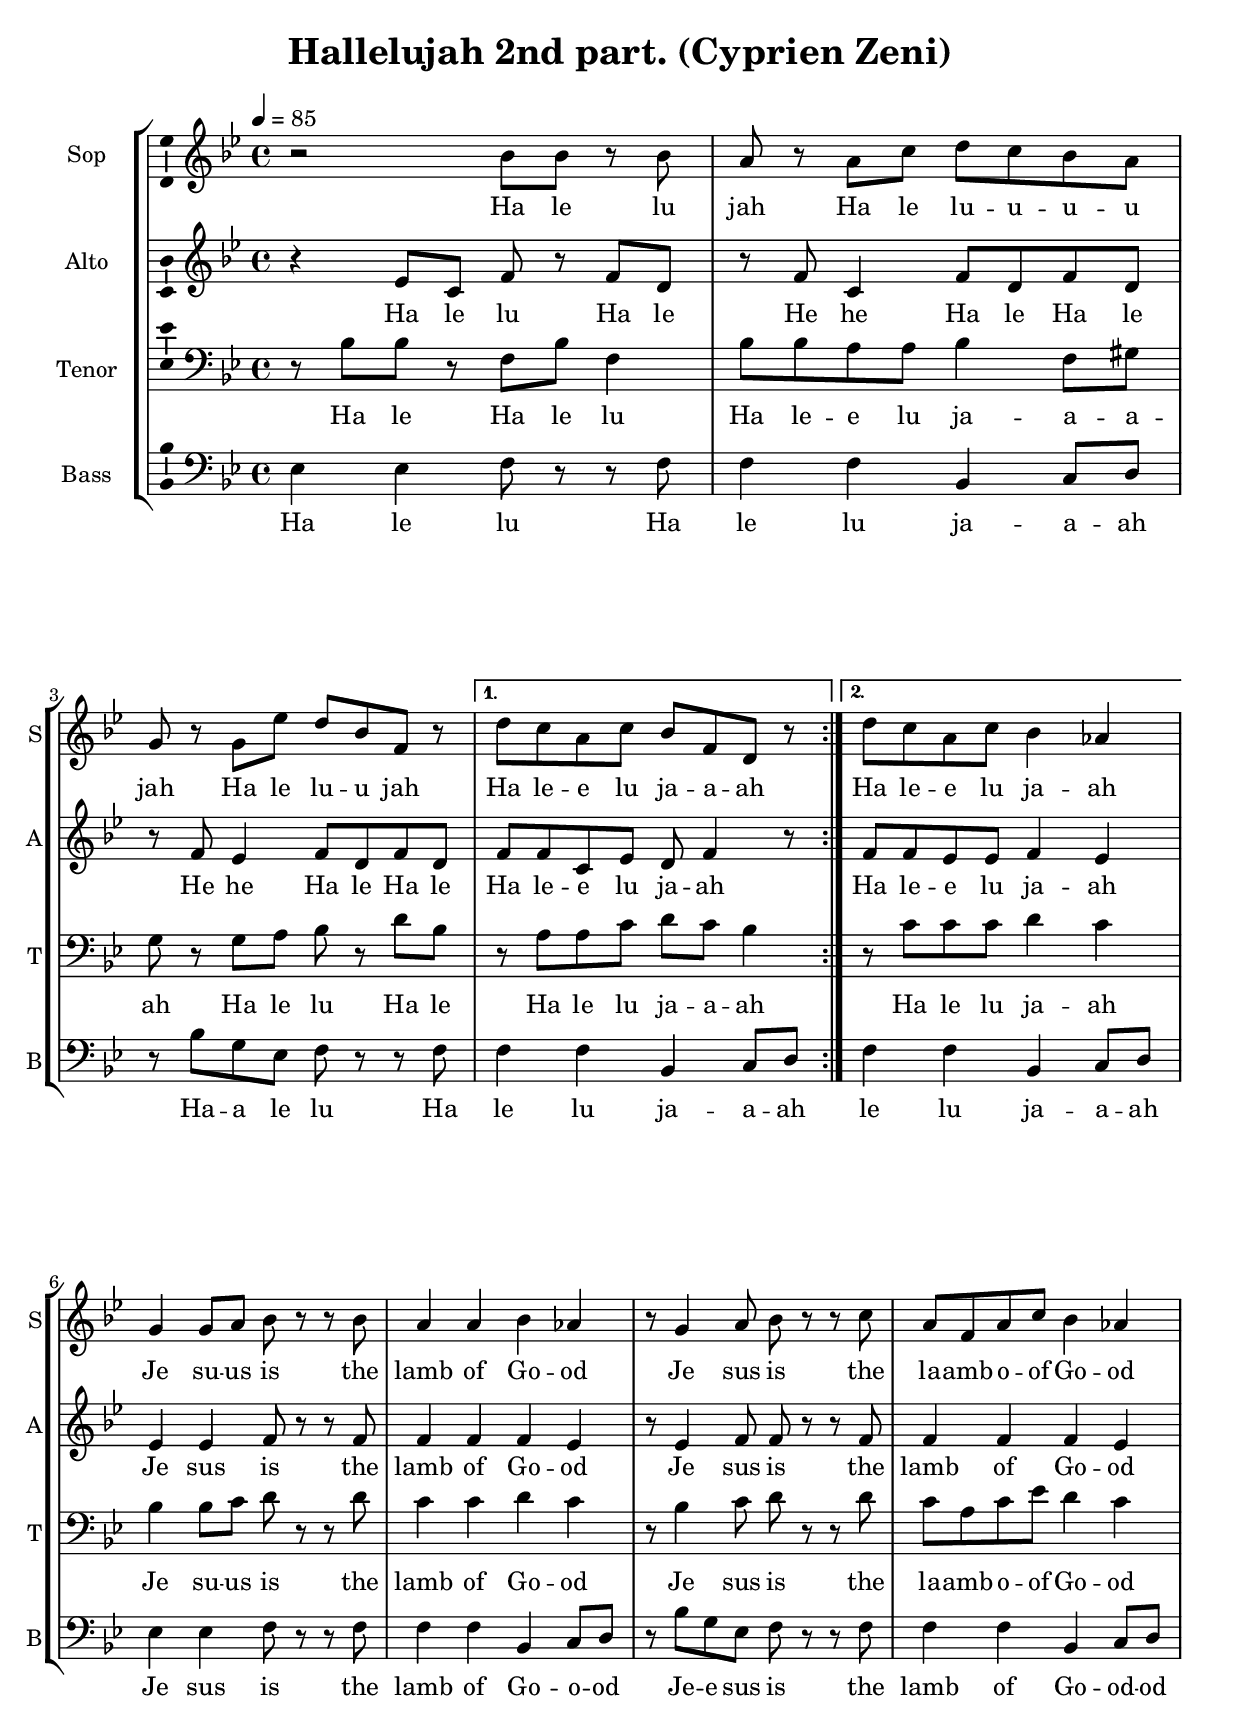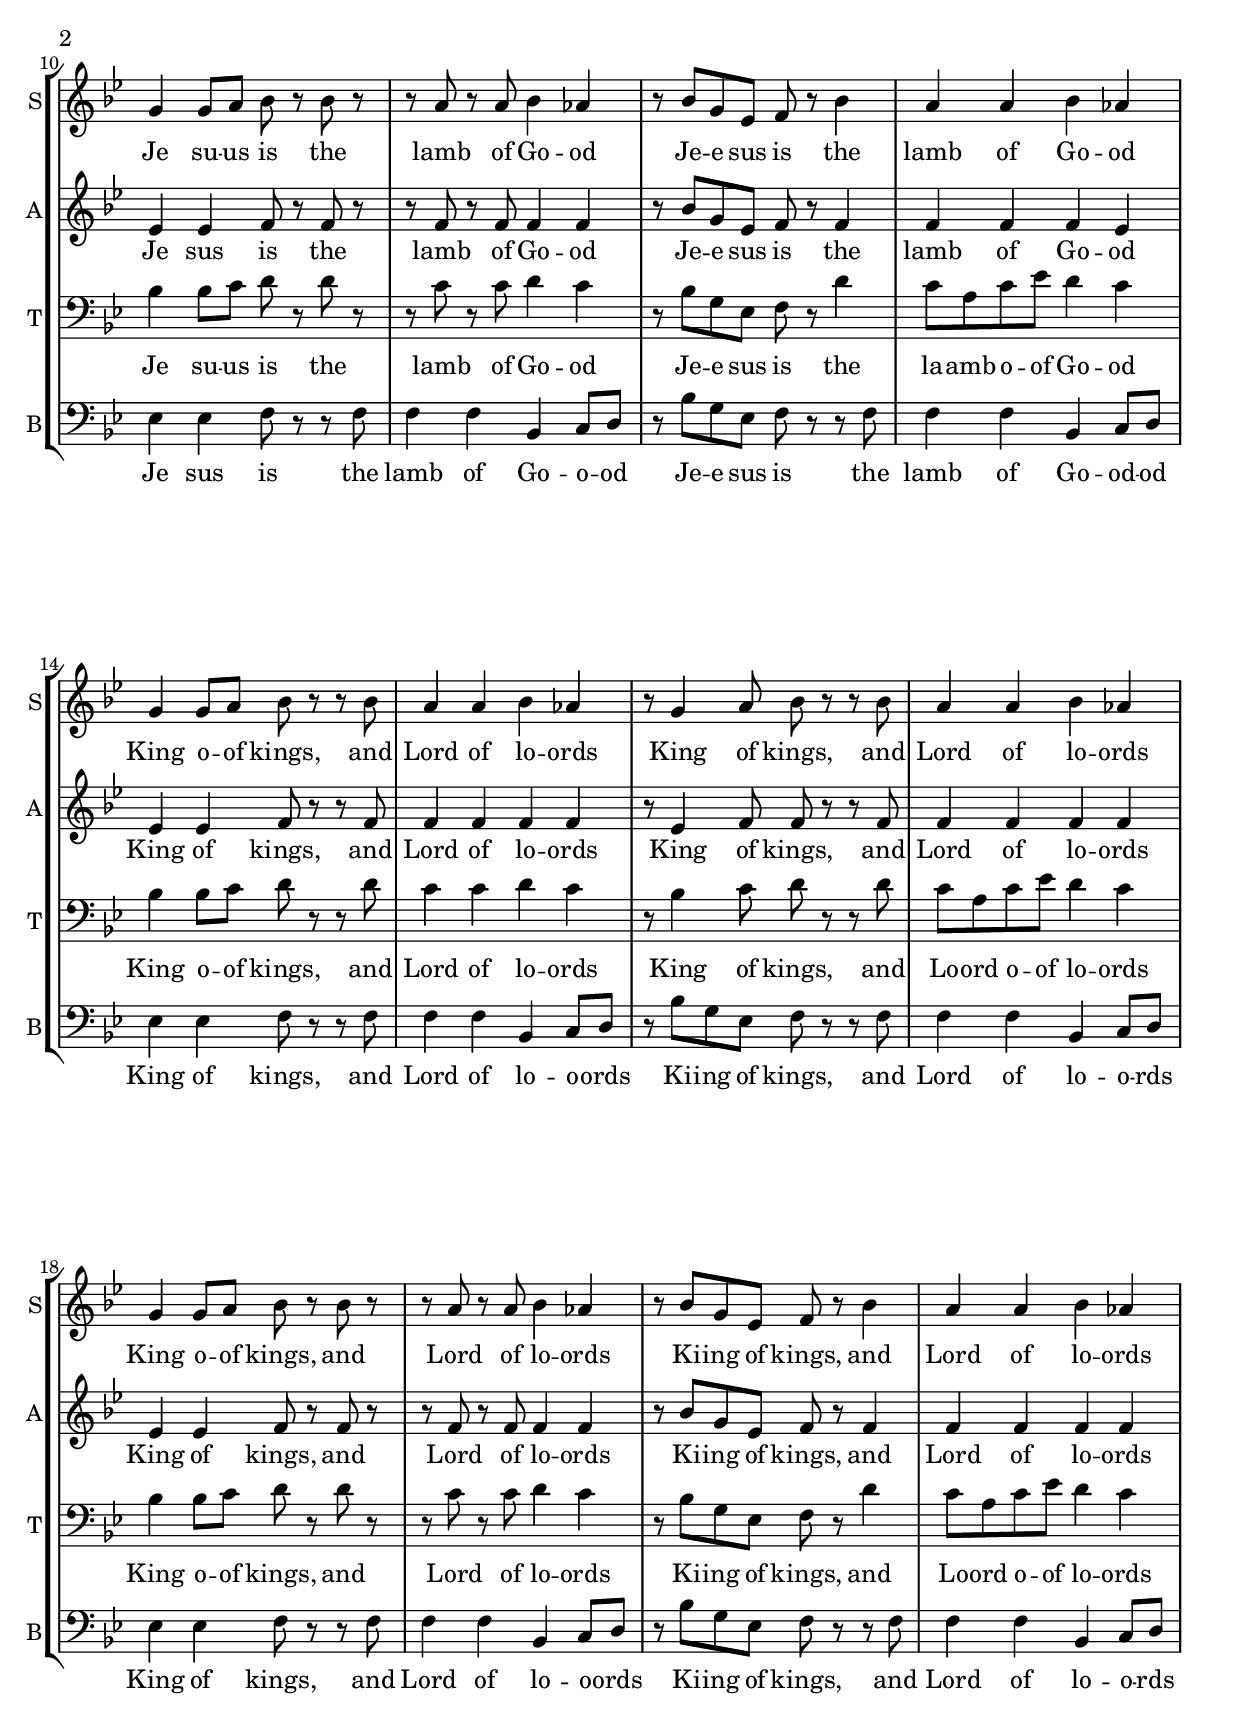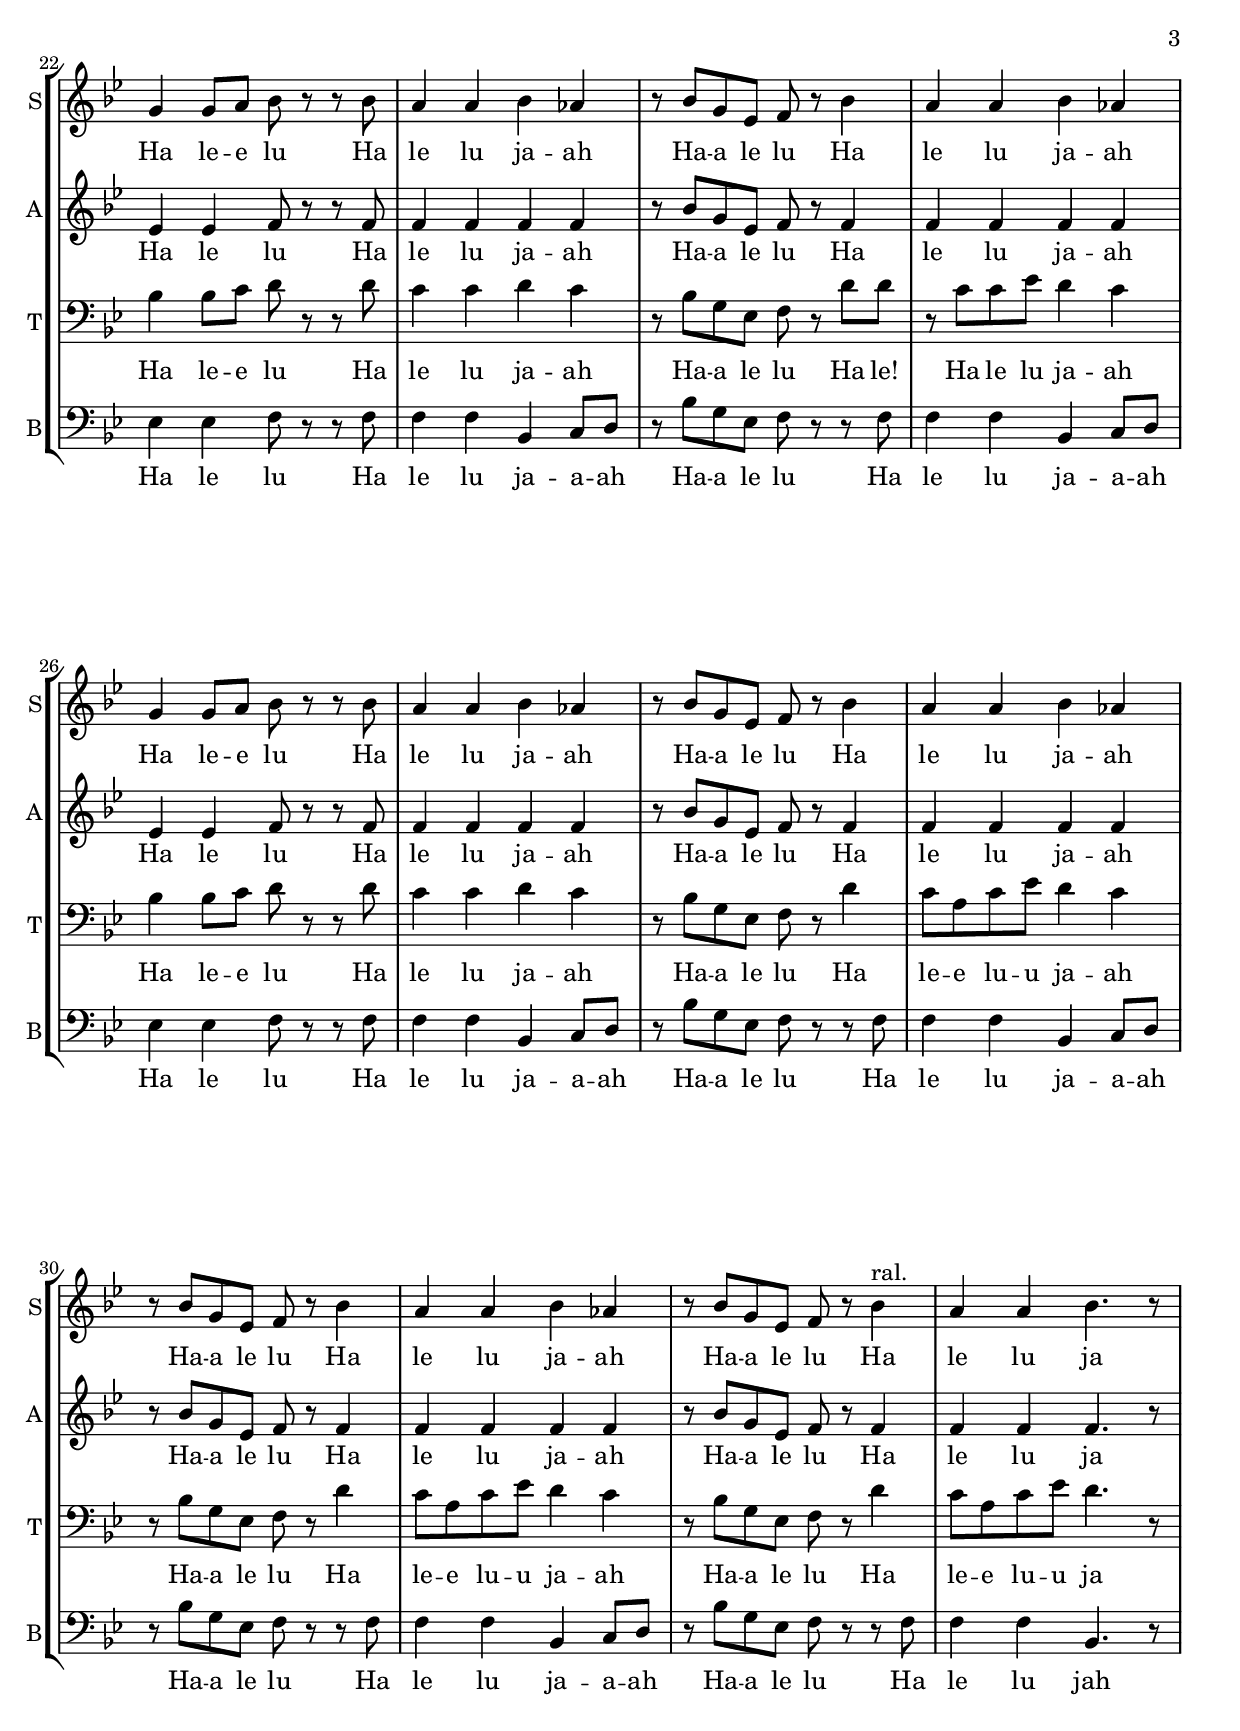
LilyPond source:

\version "2.18.0" \language "english"

% armure commentifiable : Bb maj
 armure = { \key bf \major }

% percu
percu = \drummode { r2 mar4 r4 | }

% canon
sopA = { r2             bf'8 bf' r8 bf' | a'8 r8  a'  c'' d'' c'' bf' a' | g'8 r8  g' ef'' d'' bf' f' r8 | }
altA = { r4     ef'8 c' f'   r8  f' d'  | r8  f'  c'4     f'8 d'  f' d'  | r8  f'  ef'4    f'8 d'  f' d' | }
tenA = { r8 bf8 bf   r8 f    bf  f4     | bf8 bf  a   a   bf4     f8 gs8 | g8  r8  g  a    bf  r8  d' bf | }
basA = { ef4    ef      f8   r8  r8 f   | f4      f       bf,     c8 d   | r8 bf8  g  ef   f   r8  r8 f  | }
sopAa = { d''8 c'' a' c'' bf' f'  d' r8 | }
altAa = { f'8  f'  c' ef' d'  f'4    r8 | }
tenAa = { r8   a8  a  c'  d'  c'  bf4   | }
basAa = { f4       f4     bf,4    c8 d  | }
sopAb = { d''8 c'' a' c'' bf'4    af'   | }
altAb = { f'8  f'  ef' ef' f'4    ef'   | }
tenAb = { r8   c'8 c'  c'  d'4    c'    | }
basAb = { f4       f4     bf,4    c8 d  | }

LsopA = \lyricmode { Ha le lu        jah Ha le lu -- u -- u -- u    jah  Ha le lu -- u jah  Ha le -- e lu ja -- a -- ah Ha le -- e lu ja -- ah }
LaltA = \lyricmode { Ha le lu Ha le  He he Ha le Ha le              He he Ha le Ha le       Ha le -- e lu ja -- ah   Ha le -- e lu ja -- ah }   
LtenA = \lyricmode { Ha le Ha le lu  Ha le -- e lu ja -- a -- a --  ah  Ha le lu Ha le      Ha le lu ja -- a -- ah   Ha le lu ja -- ah }   
LbasA = \lyricmode { Ha le lu Ha     le lu ja -- a -- ah            Ha -- a le lu Ha        le lu ja -- a -- ah      le lu ja -- a -- ah }

% Jesus is
sopB = { g'4    g'8 a' bf'8 r8 r8  bf' | a'4   a'    bf'  af'   | r8 g'4   a'8  bf' r8 r8 c''| a'8  f'  a' c'' bf'4  af'  |
         g'4    g'8 a' bf'8 r8 bf' r8  | r8 a' r8 a' bf'4 af'   | r8 bf'8 g' ef' f' r8 bf'4  | a'4      a'     bf'   af'  | }
altB = { ef'4   ef'    f'8  r8 r8  f'  | f'4   f'    f'   ef'   | r8 ef'4  f'8   f' r8 r8 f' | f'4      f'     f'    ef'  |
         ef'4   ef'    f'8  r8 f'  r8  | r8 f' r8 f' f'4  f'    | r8 bf'8 g' ef' f' r8 f'4   | f'4      f'     f'    ef'  | }
tenB = { bf4 bf8 c'8   d'   r8 r8  d'  | c'4   c'    d'   c'    | r8 bf4   c'8   d' r8 r8 d' | c'8  a   c' ef' d'4   c'4  |
         bf4 bf8 c'8   d'   r8 d'  r8  | r8 c' r8 c' d'4  c'    | r8 bf8  g  ef  f  r8 d'4   | c'8  a   c' ef' d'4   c'4  | }
basB = { ef4    ef     f8   r8 r8  f   | f4    f     bf,  c8 d  | r8 bf8  g  ef  f  r8 r8 f  | f4       f4     bf,4  c8 d |
         ef4    ef     f8   r8 r8  f   | f4    f     bf,  c8 d  | r8 bf8  g  ef  f  r8 r8 f  | f4       f4     bf,4  c8 d | }                                                           

LsopB = \lyricmode { Je su -- us is the lamb of Go -- od      Je sus      is the la -- amb o -- of Go -- od
                     Je su -- us is the lamb of Go -- od      Je -- e sus is the lamb      of      Go -- od }
LaltB = \lyricmode { Je sus      is the lamb of Go -- od      Je sus      is the lamb      of      Go -- od
                     Je sus      is the lamb of Go -- od      Je -- e sus is the lamb      of      Go -- od }
LtenB = \lyricmode { Je su -- us is the lamb of Go -- od      Je sus      is the la -- amb o -- of Go -- od
                     Je su -- us is the lamb of Go -- od      Je -- e sus is the la -- amb o -- of Go -- od }
LbasB = \lyricmode { Je sus      is the lamb of Go -- o -- od Je -- e sus is the lamb of Go -- od -- od
                     Je sus      is the lamb of Go -- o -- od Je -- e sus is the lamb of Go -- od -- od }

% King of kings
sopC = { g'4    g'8 a' bf'8 r8 r8  bf' | a'4   a'    bf'  af'   | r8 g'4   a'8  bf' r8 r8 bf'| a'4      a'     bf'4  af'  |
         g'4    g'8 a' bf'8 r8 bf' r8  | r8 a' r8 a' bf'4 af'   | r8 bf'8 g' ef' f' r8 bf'4  | a'4      a'     bf'   af'  | }
altC = { ef'4   ef'    f'8  r8 r8  f'  | f'4   f'    f'   f'    | r8 ef'4  f'8   f' r8 r8 f' | f'4      f'     f'    f'   |
         ef'4   ef'    f'8  r8 f'  r8  | r8 f' r8 f' f'4  f'    | r8 bf'8 g' ef' f' r8 f'4   | f'4      f'     f'    f'   | }
tenC = { bf4 bf8 c'8   d'   r8 r8  d'  | c'4   c'    d'   c'    | r8 bf4   c'8   d' r8 r8 d' | c'8  a   c' ef' d'4   c'4  |
         bf4 bf8 c'8   d'   r8 d'  r8  | r8 c' r8 c' d'4  c'    | r8 bf8  g  ef  f  r8 d'4   | c'8  a   c' ef' d'4   c'4  | }
basC = { ef4    ef     f8   r8 r8  f   | f4    f     bf,  c8 d  | r8 bf8  g  ef  f  r8 r8 f  | f4       f4     bf,4  c8 d |
         ef4    ef     f8   r8 r8  f   | f4    f     bf,  c8 d  | r8 bf8  g  ef  f  r8 r8 f  | f4       f4     bf,4  c8 d | }                                                           

LsopC = \lyricmode { King o -- of kings, and Lord of lo -- ords King of kings, and Lord of lo -- ords
                     King o -- of kings, and Lord of lo -- ords Ki -- ing of kings, and Lord of lo -- ords }
LaltC = \lyricmode { King of kings,      and Lord of lo -- ords King of kings, and Lord of lo -- ords
                     King of kings,      and Lord of lo -- ords Ki -- ing of kings, and Lord of lo -- ords }
LtenC = \lyricmode { King o -- of kings, and Lord of lo -- ords King of kings, and Lo -- ord o -- of lo -- ords
                     King o -- of kings, and Lord of lo -- ords Ki -- ing of kings, and Lo -- ord o -- of lo -- ords }
LbasC = \lyricmode { King of kings, and Lord of lo -- o -- ords Ki -- ing of kings, and Lord of lo -- o -- rds
                     King of kings, and Lord of lo -- o -- ords Ki -- ing of kings, and Lord of lo -- o -- rds }

% Hallelujah
sopD = { g'4    g'8 a' bf'8 r8 r8  bf' | a'4   a'    bf'  af'   | r8 bf'8 g' ef' f' r8 bf'4  | a'4      a'     bf'   af'  |
         g'4    g'8 a' bf'8 r8 r8  bf' | a'4   a'    bf'  af'   | r8 bf'8 g' ef' f' r8 bf'4  | a'4      a'     bf'   af'  | }
altD = { ef'4   ef'    f'8  r8 r8  f'  | f'4   f'    f'   f'    | r8 bf'8 g' ef' f' r8 f'4   | f'4      f'     f'    f'   |
         ef'4   ef'    f'8  r8 r8  f'  | f'4   f'    f'   f'    | r8 bf'8 g' ef' f' r8 f'4   | f'4      f'     f'    f'   | }
tenD = { bf4 bf8 c'8   d'   r8 r8  d'  | c'4   c'    d'   c'    | r8 bf8  g  ef  f  r8 d' d' | r8   c'  c' ef' d'4   c'4  |
         bf4 bf8 c'8   d'   r8 r8  d'  | c'4   c'    d'   c'    | r8 bf8  g  ef  f  r8 d'4   | c'8  a   c' ef' d'4   c'4  | }
basD = { ef4    ef     f8   r8 r8  f   | f4    f     bf,  c8 d  | r8 bf8  g  ef  f  r8 r8 f  | f4       f4     bf,4  c8 d |
         ef4    ef     f8   r8 r8  f   | f4    f     bf,  c8 d  | r8 bf8  g  ef  f  r8 r8 f  | f4       f4     bf,4  c8 d | }                                                           

LsopD = \lyricmode { Ha le -- e lu Ha le lu ja -- ah Ha -- a le lu Ha le lu ja -- ah
                     Ha le -- e lu Ha le lu ja -- ah Ha -- a le lu Ha le lu ja -- ah }
LaltD = \lyricmode { Ha le lu Ha le lu ja -- ah Ha -- a le lu Ha le lu ja -- ah
                     Ha le lu Ha le lu ja -- ah Ha -- a le lu Ha le lu ja -- ah }
LtenD = \lyricmode { Ha le -- e lu Ha le lu ja -- ah Ha -- a le lu Ha le! Ha le lu ja -- ah
                     Ha le -- e lu Ha le lu ja -- ah Ha -- a le lu Ha le -- e lu -- u ja -- ah }
LbasD = \lyricmode { Ha le lu Ha le lu ja -- a -- ah Ha -- a le lu Ha le lu ja -- a -- ah
                     Ha le lu Ha le lu ja -- a -- ah Ha -- a le lu Ha le lu ja -- a -- ah }

% Final
sopE = { r8 bf'8 g' ef' f' r8 bf'4  | a'4      a'     bf'   af'  | r8 bf'8 g' ef' f' r8 bf'4^"ral."  | a'4      a'     bf'4. r8 | }
altE = { r8 bf'8 g' ef' f' r8 f'4   | f'4      f'     f'    f'   | r8 bf'8 g' ef' f' r8 f'4   | f'4      f'     f'4.  r8 | }
tenE = { r8 bf8  g  ef  f  r8 d'4   | c'8  a   c' ef' d'4   c'4  | r8 bf8  g  ef  f  r8 d'4   | c'8  a   c' ef' d'4.  r8 | }
basE = { r8 bf8  g  ef  f  r8 r8 f  | f4       f4     bf,4  c8 d | r8 bf8  g  ef  f  r8 r8 f  | f4       f4     bf,4. r8 | }                                                       

LsopE = \lyricmode { Ha -- a le lu Ha le lu ja -- ah            Ha -- a le lu Ha le lu ja }
LaltE = \lyricmode { Ha -- a le lu Ha le lu ja -- ah            Ha -- a le lu Ha le lu ja }
LtenE = \lyricmode { Ha -- a le lu Ha le -- e lu -- u ja -- ah  Ha -- a le lu Ha le -- e lu -- u ja }
LbasE = \lyricmode { Ha -- a le lu Ha le lu ja -- a -- ah       Ha -- a le lu Ha le lu jah }


\header { title = "Hallelujah 2nd part. (Cyprien Zeni)" }
\score {
\new StaffGroup <<
	% --------------------------------------------------------------------------- SOPRANO
	\new Staff \with { instrumentName = #"Sop" shortInstrumentName = #"S"
		\consists "Ambitus_engraver" 	% ambitus = tessiture, affichee avant la clef
		}
		{	\time 4/4 \tempo 4 = 85
			\clef "treble" \armure
			\set Staff.midiInstrument = #"bright acoustic"
			\new Voice = "sopo"
				{ \repeat volta 2 { \sopA }
				  \alternative {
					{ \sopAa }
					{ \sopAb }
					} \break
				  \sopB \break \sopC \break \sopD \break \sopE
				}
		} % end staff
	\new Lyrics { \lyricsto "sopo" { \LsopA \LsopB \LsopC \LsopD \LsopE
			}
		} % end lyrics
	% --------------------------------------------------------------------------- ALTO
	\new Staff \with { instrumentName = #"Alto" shortInstrumentName = #"A"
		\consists "Ambitus_engraver"
		}
		{	\clef "treble" \armure
			\set Staff.midiInstrument = #"bright acoustic"
			\new Voice = "altoa"
				{ \repeat volta 2 { \altA }
				  \alternative {
					{ \altAa }
					{ \altAb }
					}
				  \altB \altC \altD \altE
				}
		}	% end staff
	\new Lyrics { \lyricsto "altoa" { \LaltA \LaltB \LaltC \LaltD \LaltE
			}
		} % end lyrics
	% --------------------------------------------------------------------------- TENOR
	\new Staff \with { instrumentName = #"Tenor" shortInstrumentName = #"T"
		\consists "Ambitus_engraver"
		}
		{	\clef "bass" \armure
			\set Staff.midiInstrument = #"bright acoustic"
			\new Voice = "tenoa"
				{ \repeat volta 2 { \tenA }
				  \alternative {
					{ \tenAa }
					{ \tenAb }
					} 
				  \tenB \tenC \tenD \tenE
				}
		}	% end staff
	\new Lyrics { \lyricsto "tenoa" { \LtenA \LtenB \LtenC \LtenD \LtenE
			}
		} % end lyrics
	% --------------------------------------------------------------------------- BASS
	\new Staff \with { instrumentName = #"Bass" shortInstrumentName = #"B"
		\consists "Ambitus_engraver"
		}
		{	\clef "bass" \armure
			\set Staff.midiInstrument = #"bright acoustic"
			\new Voice = "basso"
				{ \repeat volta 2 { \basA }
				  \alternative {
					{ \basAa }
					{ \basAb }
					} 
				  \basB \basC \basD \basE
				}
		}	% end staff
	\new Lyrics { \lyricsto "basso" { \LbasA \LbasB \LbasC \LbasD \LbasE
			}
		} % end lyrics
			
	% \new DrumStaff {
	%	\drummode { \repeat unfold  11 { \percu } }
	%	}	% end staff
>>	% end staffgroup
\layout { }
\midi { }
}	% end score

